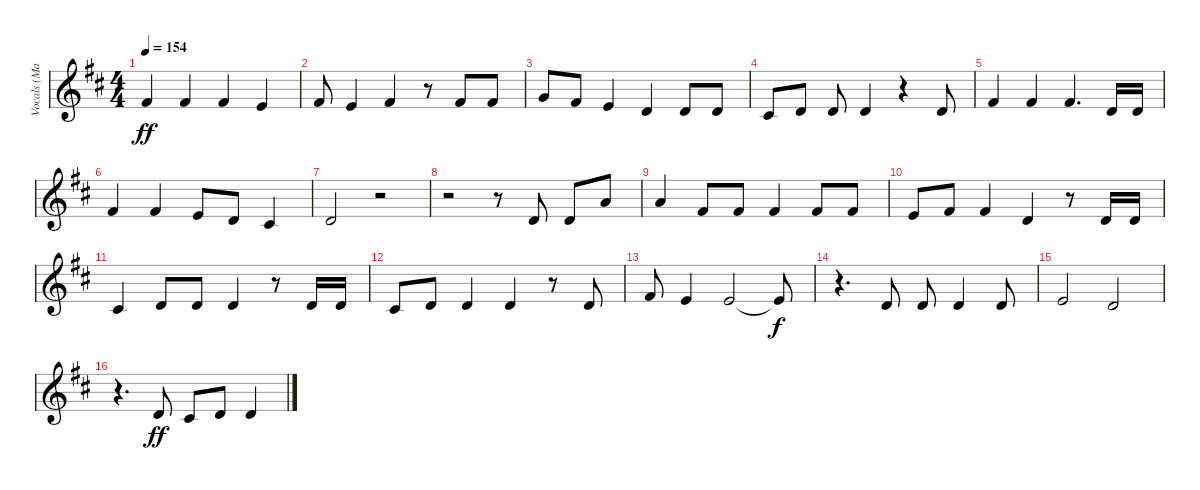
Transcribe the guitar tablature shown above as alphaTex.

\track ("Vocals (Matt Skiba)" "Vocals (Ma") {instrument lead5charang}
\staff {score}
\tuning (E4 B3 G3 D3 A2 E2) {hide}
\ts (4 4)
\tempo 154
\clef g2
\ks bminor
2.1.4{dy ff} 2.1.4 2.1.4 0.1.4 |
2.1.8 0.1.4 2.1.4 r.8 2.1.8 2.1.8 |
3.1.8 2.1.8 0.1.4 3.2.4 3.2.8 3.2.8 |
2.2.8 3.2.8 3.2.8 3.2.4 r.4 3.2.8 |
2.1.4 2.1.4 2.1.4{d} 3.2.16 3.2.16 |
2.1.4 2.1.4 0.1.8 3.2.8 2.2.4 |
3.2.2 r.2 |
r.2 r.8 3.2.8 3.2.8 5.1.8 |
5.1.4 2.1.8 2.1.8 2.1.4 2.1.8 2.1.8 |
0.1.8 2.1.8 2.1.4 3.2.4 r.8 3.2.16 3.2.16 |
2.2.4 3.2.8 3.2.8 3.2.4 r.8 3.2.16 3.2.16 |
2.2.8 3.2.8 3.2.4 3.2.4 r.8 3.2.8 |
2.1.8 0.1.4 0.1.2 0.1{t}.8{dy f} |
r.4{d} 3.2.8 3.2.8 3.2.4 3.2.8 |
5.2.2 3.2.2 |
r.4{d} 3.2.8{dy ff} 2.2.8 3.2.8 3.2.4
